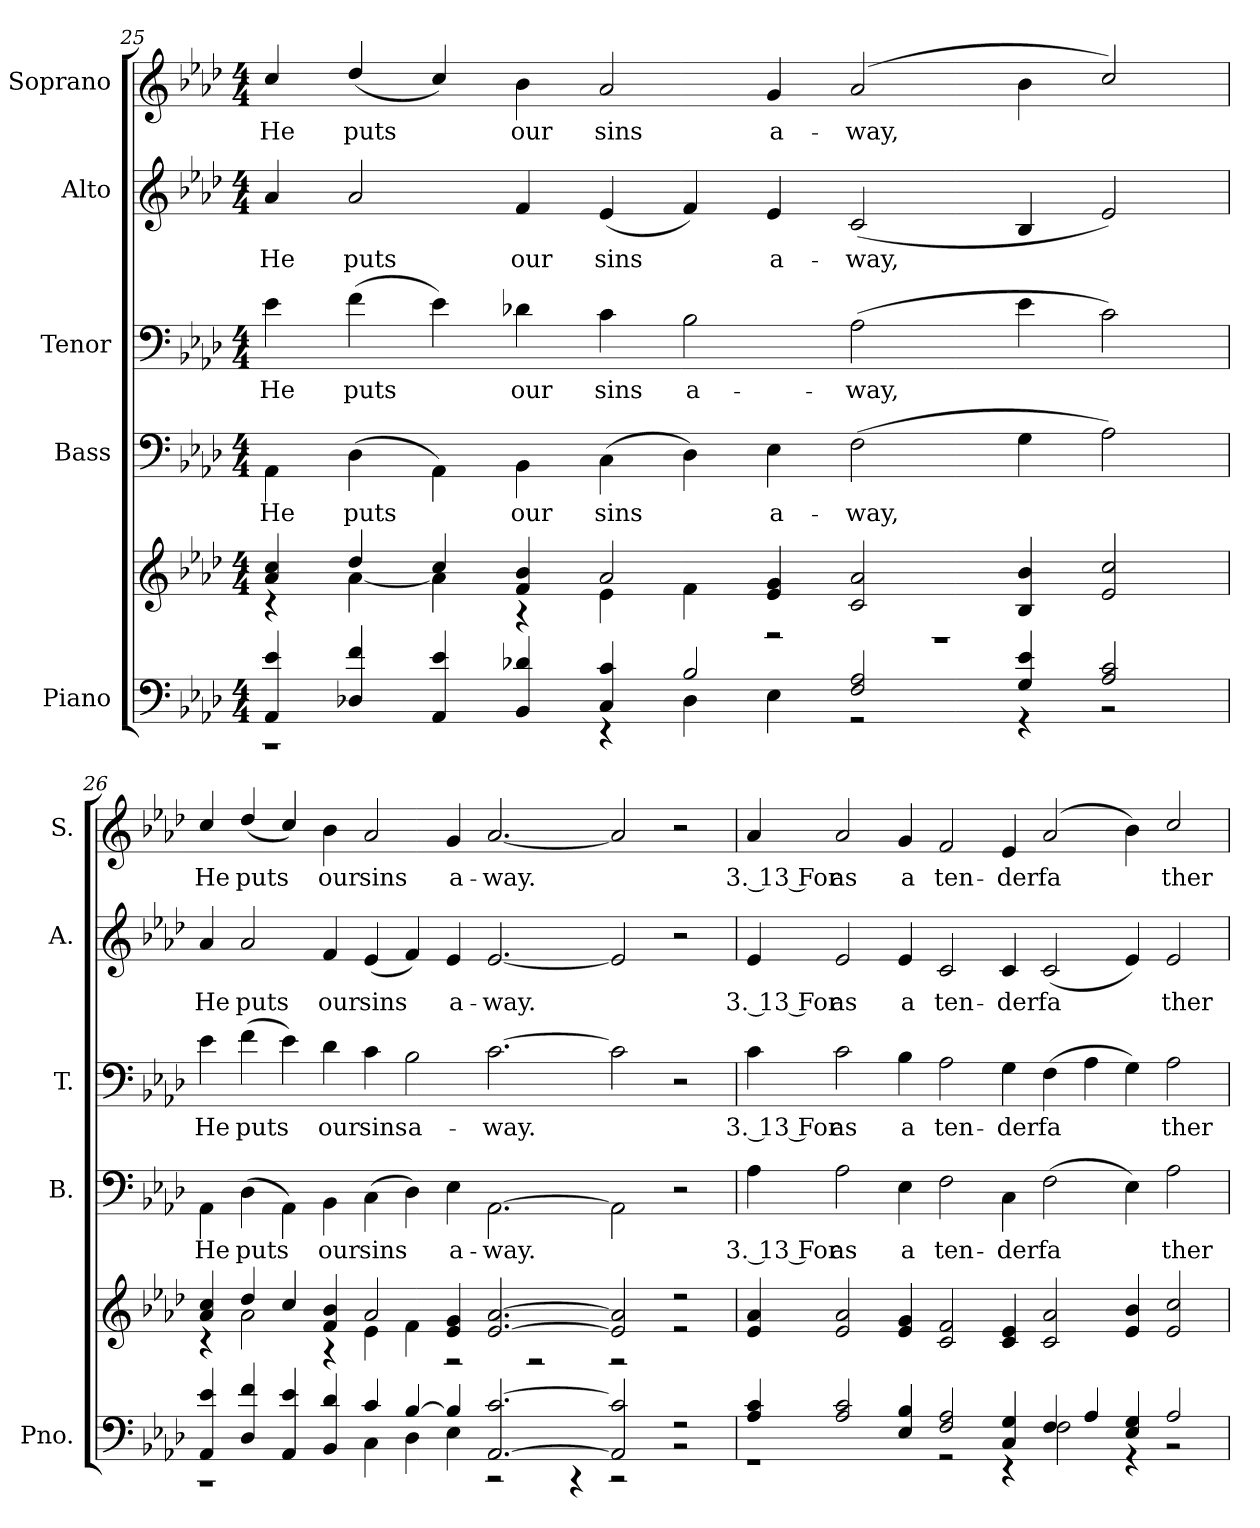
**kern	**kern	**kern	**text	**kern	**text	**kern	**text	**kern	**text
*part5	*part5	*part4	*part4	*part3	*part3	*part2	*part2	*part1	*part1
*staff6	*staff5	*staff4	*staff4	*staff3	*staff3	*staff2	*staff2	*staff1	*staff1
*I"Piano	*	*I"Bass	*	*I"Tenor	*	*I"Alto	*	*I"Soprano	*
*I'Pno.	*	*I'B.	*	*I'T.	*	*I'A.	*	*I'S.	*
!!LO:LB:g=z
*clefF4	*clefG2	*clefF4	*	*clefF4	*	*clefG2	*	*clefG2	*
*k[b-e-a-d-]	*k[b-e-a-d-]	*k[b-e-a-d-]	*	*k[b-e-a-d-]	*	*k[b-e-a-d-]	*	*k[b-e-a-d-]	*
*A-:	*A-:	*A-:	*	*A-:	*	*A-:	*	*A-:	*
*M4/4	*M4/4	*M4/4	*	*M4/4	*	*M4/4	*	*M4/4	*
=25	=25	=25	=25	=25	=25	=25	=25	=25	=25
*^	*^	*	*	*	*	*	*	*	*
!	!	!	!	!	!LO:LY:b:color=#000000	!	!	!	!	!	!
!	!	!	!	!	!	!	!LO:LY:b:color=#000000	!	!	!	!
!	!	!	!	!	!	!	!	!	!LO:LY:b:color=#000000	!	!
!	!	!	!	!	!	!	!	!	!	!	!LO:LY:b:color=#000000
4AA-i/ 4e-i	1r	4a-i/ 4cci	4r	4AA-i\	He	4e-i\	He	4a-i/	He	4cci/	He
!	!	!	!	!	!LO:LY:b:color=#000000	!	!	!	!	!	!
!	!	!	!	!	!	!	!LO:LY:b:color=#000000	!	!	!	!
!	!	!	!	!	!	!	!	!	!LO:LY:b:color=#000000	!	!
!	!	!	!	!	!	!	!	!	!	!	!LO:LY:b:color=#000000
4D-Xi/ 4fi	.	4dd-i/	[<4a-i\	(4D-i\	puts	(4fi\	puts	2a-i/	puts	(4dd-i/	puts
4AA-i/ 4e-i	.	4cci/	4a-i\]	4AA-i\)	.	4e-i\)	.	.	.	4cci/)	.
!	!	!	!	!	!LO:LY:b:color=#000000	!	!	!	!	!	!
!	!	!	!	!	!	!	!LO:LY:b:color=#000000	!	!	!	!
!	!	!	!	!	!	!	!	!	!LO:LY:b:color=#000000	!	!
!	!	!	!	!	!	!	!	!	!	!	!LO:LY:b:color=#000000
4BB-i/ 4d-Xi	.	4fi/ 4b-i	4r	4BB-i\	our	4d-Xi\	our	4fi/	our	4b-i\	our
!	!	!	!	!	!LO:LY:b:color=#000000	!	!	!	!	!	!
!	!	!	!	!	!	!	!LO:LY:b:color=#000000	!	!	!	!
!	!	!	!	!	!	!	!	!	!LO:LY:b:color=#000000	!	!
!	!	!	!	!	!	!	!	!	!	!	!LO:LY:b:color=#000000
4Ci/ 4ci	4r	2a-i/	4e-i\	(4Ci\	sins	4ci\	sins	(4e-i/	sins	2a-i/	sins
!	!	!	!	!	!	!	!LO:LY:b:color=#000000	!	!	!	!
2B-i/	4D-i\	.	4fi\	4D-i\)	.	2B-i\	a-	4fi/)	.	.	.
!	!	!	!	!	!LO:LY:b:color=#000000	!	!	!	!	!	!
!	!	!	!	!	!	!	!	!	!LO:LY:b:color=#000000	!	!
!	!	!	!	!	!	!	!	!	!	!	!LO:LY:b:color=#000000
.	4E-i\	4e-i/ 4gi	2r	4E-i\	a-	.	.	4e-i/	a-	4gi/	a-
!	!	!	!	!	!LO:LY:b:color=#000000	!	!	!	!	!	!
!	!	!	!	!	!	!	!LO:LY:b:color=#000000	!	!	!	!
!	!	!	!	!	!	!	!	!	!LO:LY:b:color=#000000	!	!
!	!	!	!	!	!	!	!	!	!	!	!LO:LY:b:color=#000000
2Fi/ 2A-i	2r	2ci/ 2a-i	.	(2Fi\	-way,	(2A-i\	-way,	(2ci/	-way,	(2a-i/	-way,
.	.	.	1r	.	.	.	.	.	.	.	.
4Gi/ 4e-i	4r	4B-i/ 4b-i	.	4Gi\	.	4e-i\	.	4B-i/	.	4b-i\	.
2A-i/ 2ci	2r	2e-i/ 2cci	.	2A-i\)	.	2ci\)	.	2e-i/)	.	2cci/)	.
!!LO:PB:g=z
=26	=26	=26	=26	=26	=26	=26	=26	=26	=26	=26	=26
!	!	!	!	!	!LO:LY:b:color=#000000	!	!	!	!	!	!
!	!	!	!	!	!	!	!LO:LY:b:color=#000000	!	!	!	!
!	!	!	!	!	!	!	!	!	!LO:LY:b:color=#000000	!	!
!	!	!	!	!	!	!	!	!	!	!	!LO:LY:b:color=#000000
4AA-i/ 4e-i	1r	4a-i/ 4cci	4r	4AA-i\	He	4e-i\	He	4a-i/	He	4cci/	He
!	!	!	!	!	!LO:LY:b:color=#000000	!	!	!	!	!	!
!	!	!	!	!	!	!	!LO:LY:b:color=#000000	!	!	!	!
!	!	!	!	!	!	!	!	!	!LO:LY:b:color=#000000	!	!
!	!	!	!	!	!	!	!	!	!	!	!LO:LY:b:color=#000000
4D-i/ 4fi	.	4dd-i/	2a-i\	(4D-i\	puts	(4fi\	puts	2a-i/	puts	(4dd-i/	puts
4AA-i/ 4e-i	.	4cci/	.	4AA-i\)	.	4e-i\)	.	.	.	4cci/)	.
!	!	!	!	!	!LO:LY:b:color=#000000	!	!	!	!	!	!
!	!	!	!	!	!	!	!LO:LY:b:color=#000000	!	!	!	!
!	!	!	!	!	!	!	!	!	!LO:LY:b:color=#000000	!	!
!	!	!	!	!	!	!	!	!	!	!	!LO:LY:b:color=#000000
4BB-i/ 4d-i	.	4fi/ 4b-i	4r	4BB-i\	our	4d-i\	our	4fi/	our	4b-i\	our
!	!	!	!	!	!LO:LY:b:color=#000000	!	!	!	!	!	!
!	!	!	!	!	!	!	!LO:LY:b:color=#000000	!	!	!	!
!	!	!	!	!	!	!	!	!	!LO:LY:b:color=#000000	!	!
!	!	!	!	!	!	!	!	!	!	!	!LO:LY:b:color=#000000
4ci/	4Ci\	2a-i/	4e-i\	(4Ci\	sins	4ci\	sins	(4e-i/	sins	2a-i/	sins
!	!	!	!	!	!	!	!LO:LY:b:color=#000000	!	!	!	!
[>4B-i/	4D-i\	.	4fi\	4D-i\)	.	2B-i\	a-	4fi/)	.	.	.
!	!	!	!	!	!LO:LY:b:color=#000000	!	!	!	!	!	!
!	!	!	!	!	!	!	!	!	!LO:LY:b:color=#000000	!	!
!	!	!	!	!	!	!	!	!	!	!	!LO:LY:b:color=#000000
4B-i/]	4E-i\	4e-i/ 4gi	2r	4E-i\	a-	.	.	4e-i/	a-	4gi/	a-
!	!	!	!	!	!LO:LY:b:color=#000000	!	!	!	!	!	!
!	!	!	!	!	!	!	!LO:LY:b:color=#000000	!	!	!	!
!	!	!	!	!	!	!	!	!	!LO:LY:b:color=#000000	!	!
!	!	!	!	!	!	!	!	!	!	!	!LO:LY:b:color=#000000
[>2.AA-i/ [>2.ci	2r	[>2.e-i/ [>2.a-i	.	[>2.AA-i\	-way.	[>2.ci\	-way.	[<2.e-i/	-way.	[<2.a-i/	-way.
.	.	.	2r	.	.	.	.	.	.	.	.
.	4r	.	.	.	.	.	.	.	.	.	.
2AA-i/] 2ci]	2r	2e-i/] 2a-i]	2r	2AA-i\]	.	2ci\]	.	2e-i/]	.	2a-i/]	.
2r	2r	2r	2r	2r	.	2r	.	2r	.	2r	.
*	*	*v	*v	*	*	*	*	*	*	*	*
=27	=27	=27	=27	=27	=27	=27	=27	=27	=27	=27
*	*	*^	*	*	*	*	*	*	*	*
!	!	!	!	!	!LO:LY:b:color=#000000	!	!	!	!	!	!
*	*	*v	*v	*	*	*	*	*	*	*	*
*	*	*^	*	*	*	*	*	*	*	*
!	!	!	!	!	!	!	!LO:LY:b:color=#000000	!	!	!	!
*	*	*v	*v	*	*	*	*	*	*	*	*
*	*	*^	*	*	*	*	*	*	*	*
!	!	!	!	!	!	!	!	!	!LO:LY:b:color=#000000	!	!
*	*	*v	*v	*	*	*	*	*	*	*	*
*	*	*^	*	*	*	*	*	*	*	*
!	!	!	!	!	!	!	!	!	!	!	!LO:LY:b:color=#000000
*	*	*v	*v	*	*	*	*	*	*	*	*
4A-i/ 4ci	1r	4e-i/ 4a-i	4A-i\	3. 13 For	4ci\	3. 13 For	4e-i/	3. 13 For	4a-i/	3. 13 For
!	!	!	!	!LO:LY:b:color=#000000	!	!	!	!	!	!
!	!	!	!	!	!	!LO:LY:b:color=#000000	!	!	!	!
!	!	!	!	!	!	!	!	!LO:LY:b:color=#000000	!	!
!	!	!	!	!	!	!	!	!	!	!LO:LY:b:color=#000000
2A-i/ 2ci	.	2e-i/ 2a-i	2A-i\	as	2ci\	as	2e-i/	as	2a-i/	as
!	!	!	!	!LO:LY:b:color=#000000	!	!	!	!	!	!
!	!	!	!	!	!	!LO:LY:b:color=#000000	!	!	!	!
!	!	!	!	!	!	!	!	!LO:LY:b:color=#000000	!	!
!	!	!	!	!	!	!	!	!	!	!LO:LY:b:color=#000000
4E-i/ 4B-i	.	4e-i/ 4gi	4E-i\	a	4B-i\	a	4e-i/	a	4gi/	a
!	!	!	!	!LO:LY:b:color=#000000	!	!	!	!	!	!
!	!	!	!	!	!	!LO:LY:b:color=#000000	!	!	!	!
!	!	!	!	!	!	!	!	!LO:LY:b:color=#000000	!	!
!	!	!	!	!	!	!	!	!	!	!LO:LY:b:color=#000000
2Fi/ 2A-i	2r	2ci/ 2fi	2Fi\	ten-	2A-i\	ten-	2ci/	ten-	2fi/	ten-
!	!	!	!	!LO:LY:b:color=#000000	!	!	!	!	!	!
!	!	!	!	!	!	!LO:LY:b:color=#000000	!	!	!	!
!	!	!	!	!	!	!	!	!LO:LY:b:color=#000000	!	!
!	!	!	!	!	!	!	!	!	!	!LO:LY:b:color=#000000
4Ci/ 4Gi	4r	4ci/ 4e-i	4Ci\	-der	4Gi\	-der	4ci/	-der	4e-i/	-der
!	!	!	!	!LO:LY:b:color=#000000	!	!	!	!	!	!
!	!	!	!	!	!	!LO:LY:b:color=#000000	!	!	!	!
!	!	!	!	!	!	!	!	!LO:LY:b:color=#000000	!	!
!	!	!	!	!	!	!	!	!	!	!LO:LY:b:color=#000000
4Fi/	2Fi\	2ci/ 2a-i	(2Fi\	fa	(4Fi\	fa	(2ci/	fa	(2a-i/	fa
4A-i/	.	.	.	.	4A-i\	.	.	.	.	.
4E-i/ 4Gi	4r	4e-i/ 4b-i	4E-i\)	.	4Gi\)	.	4e-i/)	.	4b-i\)	.
!	!	!	!	!LO:LY:b:color=#000000	!	!	!	!	!	!
!	!	!	!	!	!	!LO:LY:b:color=#000000	!	!	!	!
!	!	!	!	!	!	!	!	!LO:LY:b:color=#000000	!	!
!	!	!	!	!	!	!	!	!	!	!LO:LY:b:color=#000000
2A-i/	2r	2e-i/ 2cci	2A-i\	ther	2A-i\	ther	2e-i/	ther	2cci/	ther
*v	*v	*	*	*	*	*	*	*	*	*
=	=	=	=	=	=	=	=	=	=
*-	*-	*-	*-	*-	*-	*-	*-	*-	*-
